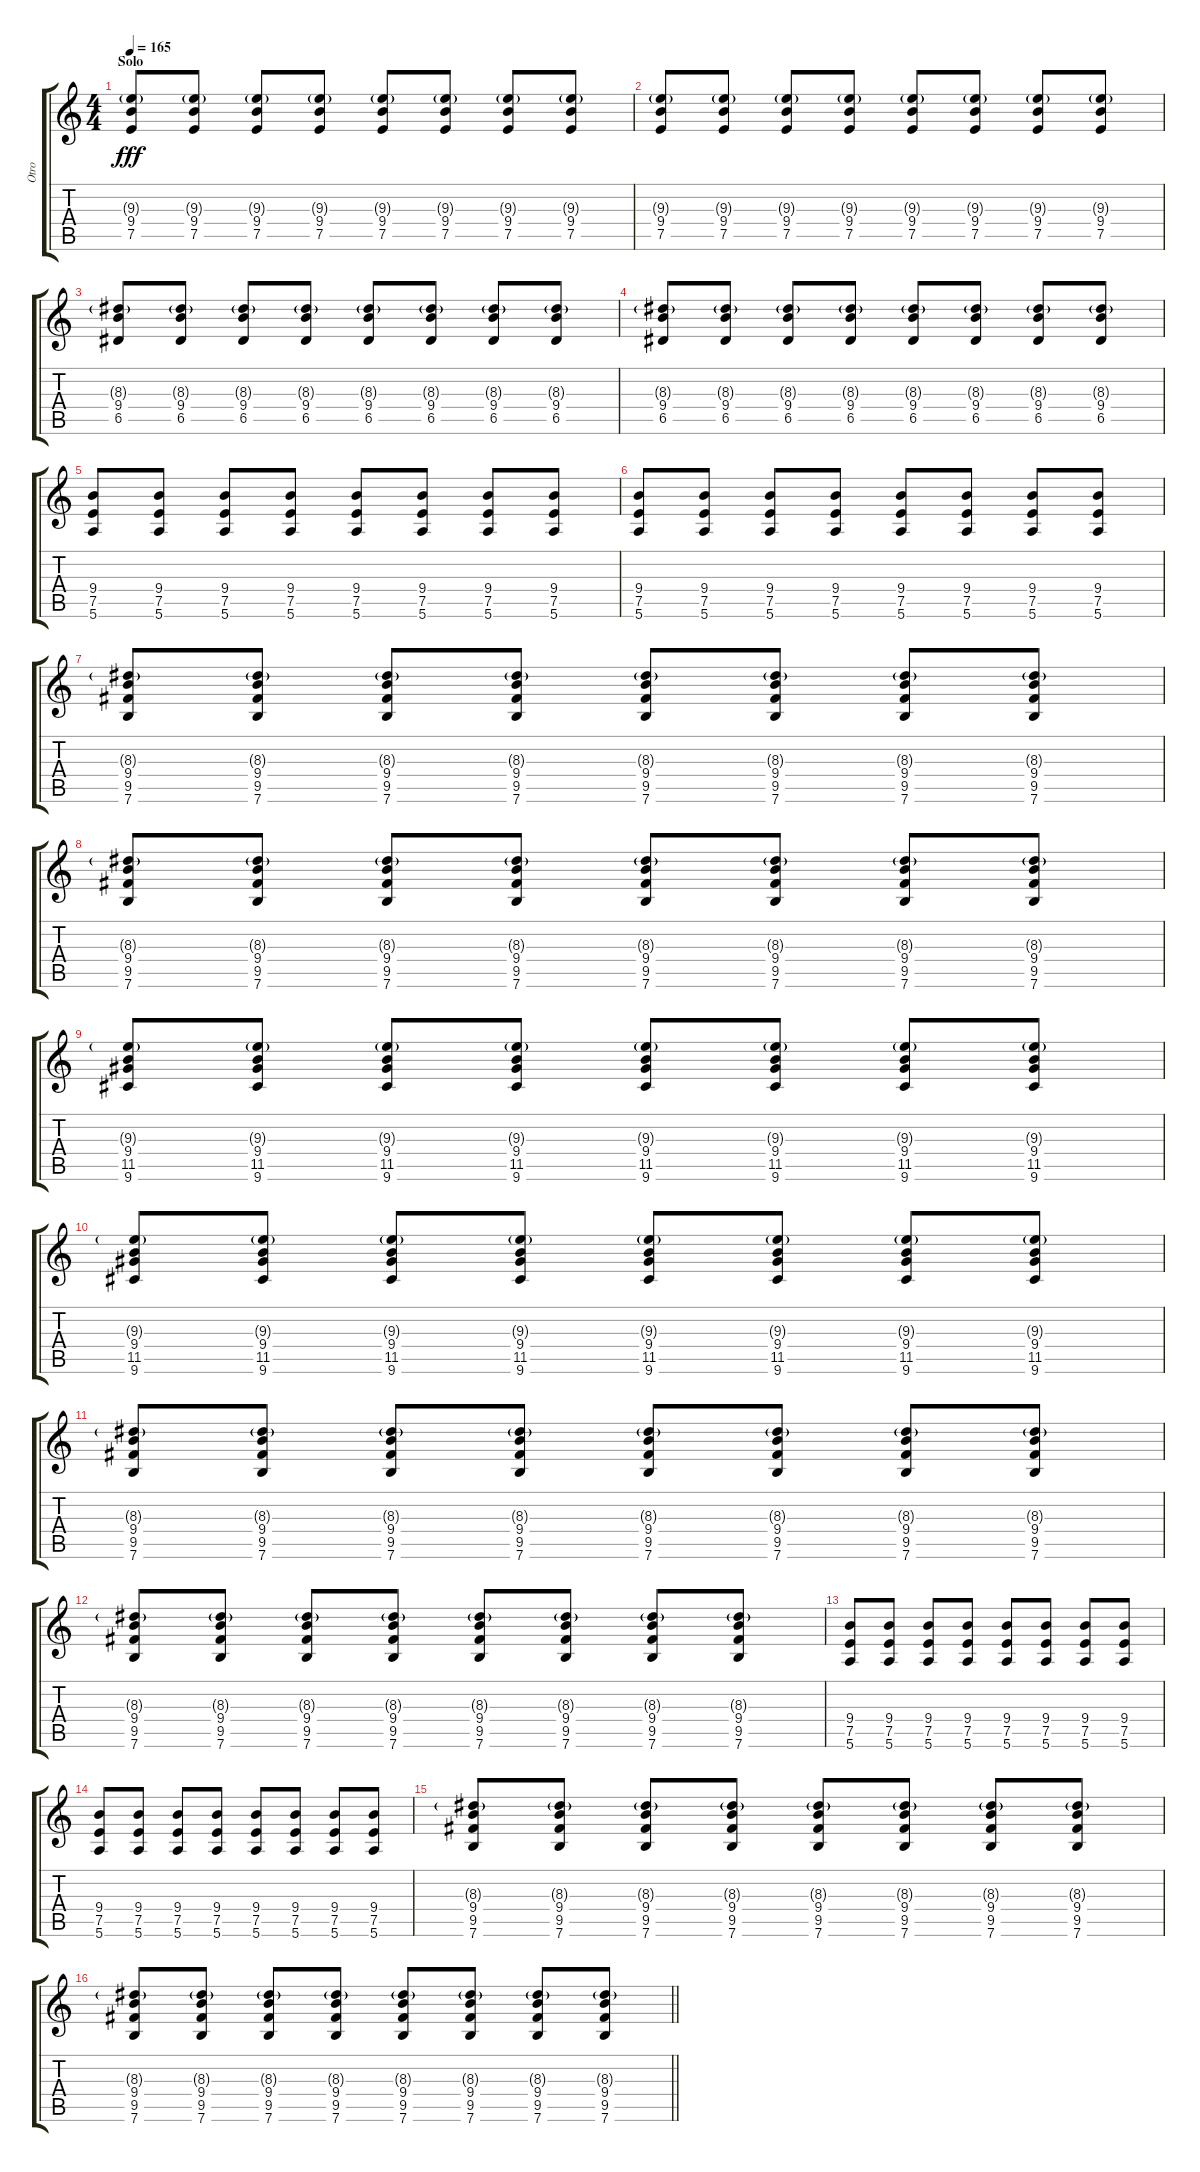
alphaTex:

\track ("Otro" "Otro") {instrument electricguitarclean}
\staff {score tabs}
\tuning (E4 B3 G3 D3 A2 E2) {hide}
\ts (4 4)
\section ("" "Solo")
\tempo 165
\clef g2
\ks c
(9.3{g} 9.4 7.5).8{dy fff} (9.3{g} 9.4 7.5).8 (9.3{g} 9.4 7.5).8 (9.3{g} 9.4 7.5).8 (9.3{g} 9.4 7.5).8 (9.3{g} 9.4 7.5).8 (9.3{g} 9.4 7.5).8 (9.3{g} 9.4 7.5).8 |
(9.3{g} 9.4 7.5).8 (9.3{g} 9.4 7.5).8 (9.3{g} 9.4 7.5).8 (9.3{g} 9.4 7.5).8 (9.3{g} 9.4 7.5).8 (9.3{g} 9.4 7.5).8 (9.3{g} 9.4 7.5).8 (9.3{g} 9.4 7.5).8 |
(8.3{g} 9.4 6.5).8 (8.3{g} 9.4 6.5).8 (8.3{g} 9.4 6.5).8 (8.3{g} 9.4 6.5).8 (8.3{g} 9.4 6.5).8 (8.3{g} 9.4 6.5).8 (8.3{g} 9.4 6.5).8 (8.3{g} 9.4 6.5).8 |
(8.3{g} 9.4 6.5).8 (8.3{g} 9.4 6.5).8 (8.3{g} 9.4 6.5).8 (8.3{g} 9.4 6.5).8 (8.3{g} 9.4 6.5).8 (8.3{g} 9.4 6.5).8 (8.3{g} 9.4 6.5).8 (8.3{g} 9.4 6.5).8 |
(9.4 7.5 5.6).8 (9.4 7.5 5.6).8 (9.4 7.5 5.6).8 (9.4 7.5 5.6).8 (9.4 7.5 5.6).8 (9.4 7.5 5.6).8 (9.4 7.5 5.6).8 (9.4 7.5 5.6).8 |
(9.4 7.5 5.6).8 (9.4 7.5 5.6).8 (9.4 7.5 5.6).8 (9.4 7.5 5.6).8 (9.4 7.5 5.6).8 (9.4 7.5 5.6).8 (9.4 7.5 5.6).8 (9.4 7.5 5.6).8 |
(8.3{g} 9.4 9.5 7.6).8 (8.3{g} 9.4 9.5 7.6).8 (8.3{g} 9.4 9.5 7.6).8 (8.3{g} 9.4 9.5 7.6).8 (8.3{g} 9.4 9.5 7.6).8 (8.3{g} 9.4 9.5 7.6).8 (8.3{g} 9.4 9.5 7.6).8 (8.3{g} 9.4 9.5 7.6).8 |
(8.3{g} 9.4 9.5 7.6).8 (8.3{g} 9.4 9.5 7.6).8 (8.3{g} 9.4 9.5 7.6).8 (8.3{g} 9.4 9.5 7.6).8 (8.3{g} 9.4 9.5 7.6).8 (8.3{g} 9.4 9.5 7.6).8 (8.3{g} 9.4 9.5 7.6).8 (8.3{g} 9.4 9.5 7.6).8 |
(9.3{g} 9.4 11.5 9.6).8 (9.3{g} 9.4 11.5 9.6).8 (9.3{g} 9.4 11.5 9.6).8 (9.3{g} 9.4 11.5 9.6).8 (9.3{g} 9.4 11.5 9.6).8 (9.3{g} 9.4 11.5 9.6).8 (9.3{g} 9.4 11.5 9.6).8 (9.3{g} 9.4 11.5 9.6).8 |
(9.3{g} 9.4 11.5 9.6).8 (9.3{g} 9.4 11.5 9.6).8 (9.3{g} 9.4 11.5 9.6).8 (9.3{g} 9.4 11.5 9.6).8 (9.3{g} 9.4 11.5 9.6).8 (9.3{g} 9.4 11.5 9.6).8 (9.3{g} 9.4 11.5 9.6).8 (9.3{g} 9.4 11.5 9.6).8 |
(8.3{g} 9.4 9.5 7.6).8 (8.3{g} 9.4 9.5 7.6).8 (8.3{g} 9.4 9.5 7.6).8 (8.3{g} 9.4 9.5 7.6).8 (8.3{g} 9.4 9.5 7.6).8 (8.3{g} 9.4 9.5 7.6).8 (8.3{g} 9.4 9.5 7.6).8 (8.3{g} 9.4 9.5 7.6).8 |
(8.3{g} 9.4 9.5 7.6).8 (8.3{g} 9.4 9.5 7.6).8 (8.3{g} 9.4 9.5 7.6).8 (8.3{g} 9.4 9.5 7.6).8 (8.3{g} 9.4 9.5 7.6).8 (8.3{g} 9.4 9.5 7.6).8 (8.3{g} 9.4 9.5 7.6).8 (8.3{g} 9.4 9.5 7.6).8 |
(9.4 7.5 5.6).8 (9.4 7.5 5.6).8 (9.4 7.5 5.6).8 (9.4 7.5 5.6).8 (9.4 7.5 5.6).8 (9.4 7.5 5.6).8 (9.4 7.5 5.6).8 (9.4 7.5 5.6).8 |
(9.4 7.5 5.6).8 (9.4 7.5 5.6).8 (9.4 7.5 5.6).8 (9.4 7.5 5.6).8 (9.4 7.5 5.6).8 (9.4 7.5 5.6).8 (9.4 7.5 5.6).8 (9.4 7.5 5.6).8 |
(8.3{g} 9.4 9.5 7.6).8 (8.3{g} 9.4 9.5 7.6).8 (8.3{g} 9.4 9.5 7.6).8 (8.3{g} 9.4 9.5 7.6).8 (8.3{g} 9.4 9.5 7.6).8 (8.3{g} 9.4 9.5 7.6).8 (8.3{g} 9.4 9.5 7.6).8 (8.3{g} 9.4 9.5 7.6).8 |
\barLineRight lightlight
(8.3{g} 9.4 9.5 7.6).8 (8.3{g} 9.4 9.5 7.6).8 (8.3{g} 9.4 9.5 7.6).8 (8.3{g} 9.4 9.5 7.6).8 (8.3{g} 9.4 9.5 7.6).8 (8.3{g} 9.4 9.5 7.6).8 (8.3{g} 9.4 9.5 7.6).8 (8.3{g} 9.4 9.5 7.6).8
